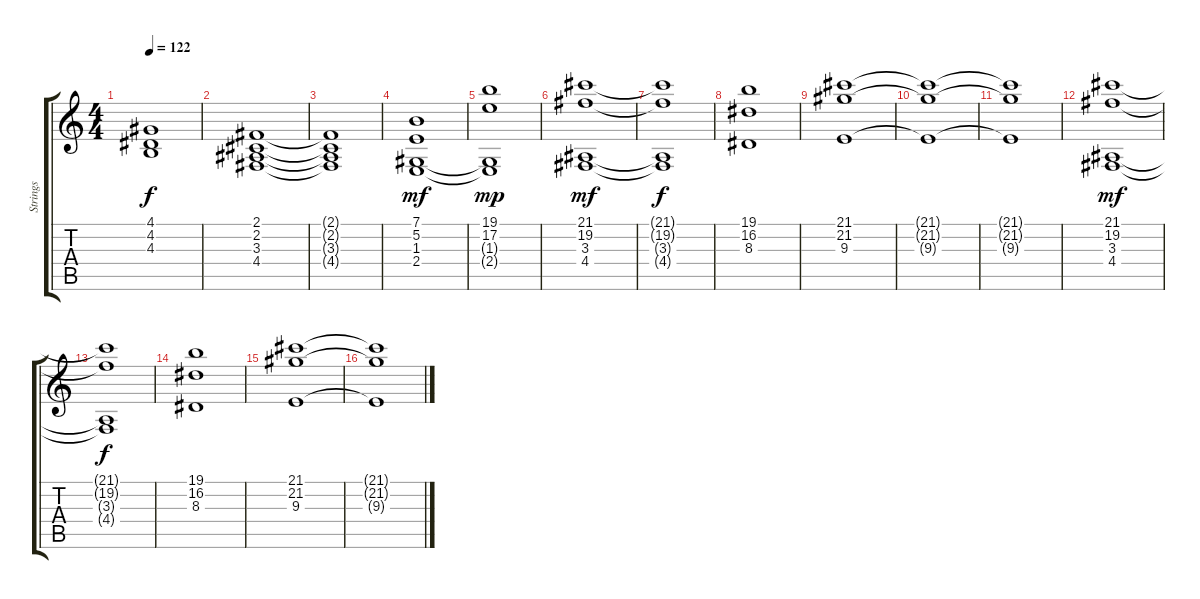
\track ("Strings" "Strings") {instrument stringensemble1}
\staff {score tabs}
\tuning (E4 B3 G3 D3 A2 E2) {hide}
\ts (4 4)
\tempo 122
\clef g2
\ks c
(4.1{t} 4.2{t} 4.3{t}).1{dy f} |
(2.1 2.2 3.3 4.4).1 |
(2.1{t} 2.2{t} 3.3{t} 4.4{t}).1 |
(7.1 5.2 1.3 2.4).1{dy mf} |
(19.1 17.2 1.3{t} 2.4{t}).1{dy mp} |
(21.1 19.2 3.3 4.4).1{dy mf} |
(21.1{t} 19.2{t} 3.3{t} 4.4{t}).1{dy f} |
(19.1 16.2 8.3).1 |
(21.1 21.2 9.3).1 |
(21.1{t} 21.2{t} 9.3{t}).1 |
(21.1{t} 21.2{t} 9.3{t}).1 |
(21.1 19.2 3.3 4.4).1{dy mf} |
(21.1{t} 19.2{t} 3.3{t} 4.4{t}).1{dy f} |
(19.1 16.2 8.3).1 |
(21.1 21.2 9.3).1 |
(21.1{t} 21.2{t} 9.3{t}).1
